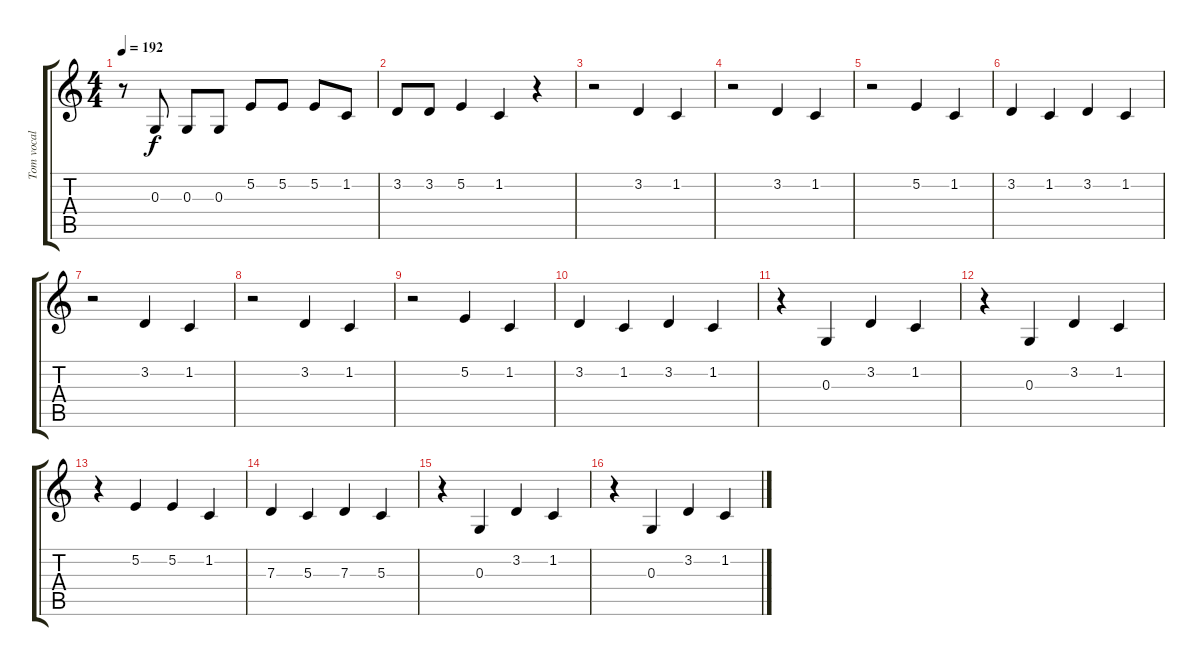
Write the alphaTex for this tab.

\track ("Tom vocal" "Tom vocal") {instrument voiceoohs}
\staff {score tabs}
\tuning (E4 B3 G3 D3 A2 E2) {hide}
\ts (4 4)
\tempo 192
\clef g2
\ks c
r.8{dy f} 0.3.8 0.3.8 0.3.8 5.2.8 5.2.8 5.2.8 1.2.8 |
3.2.8 3.2.8 5.2.4 1.2.4 r.4 |
r.2 3.2.4 1.2.4 |
r.2 3.2.4 1.2.4 |
r.2 5.2.4 1.2.4 |
3.2.4 1.2.4 3.2.4 1.2.4 |
r.2 3.2.4 1.2.4 |
r.2 3.2.4 1.2.4 |
r.2 5.2.4 1.2.4 |
3.2.4 1.2.4 3.2.4 1.2.4 |
r.4 0.3.4 3.2.4 1.2.4 |
r.4 0.3.4 3.2.4 1.2.4 |
r.4 5.2.4 5.2.4 1.2.4 |
7.3.4 5.3.4 7.3.4 5.3.4 |
r.4 0.3.4 3.2.4 1.2.4 |
r.4 0.3.4 3.2.4 1.2.4
